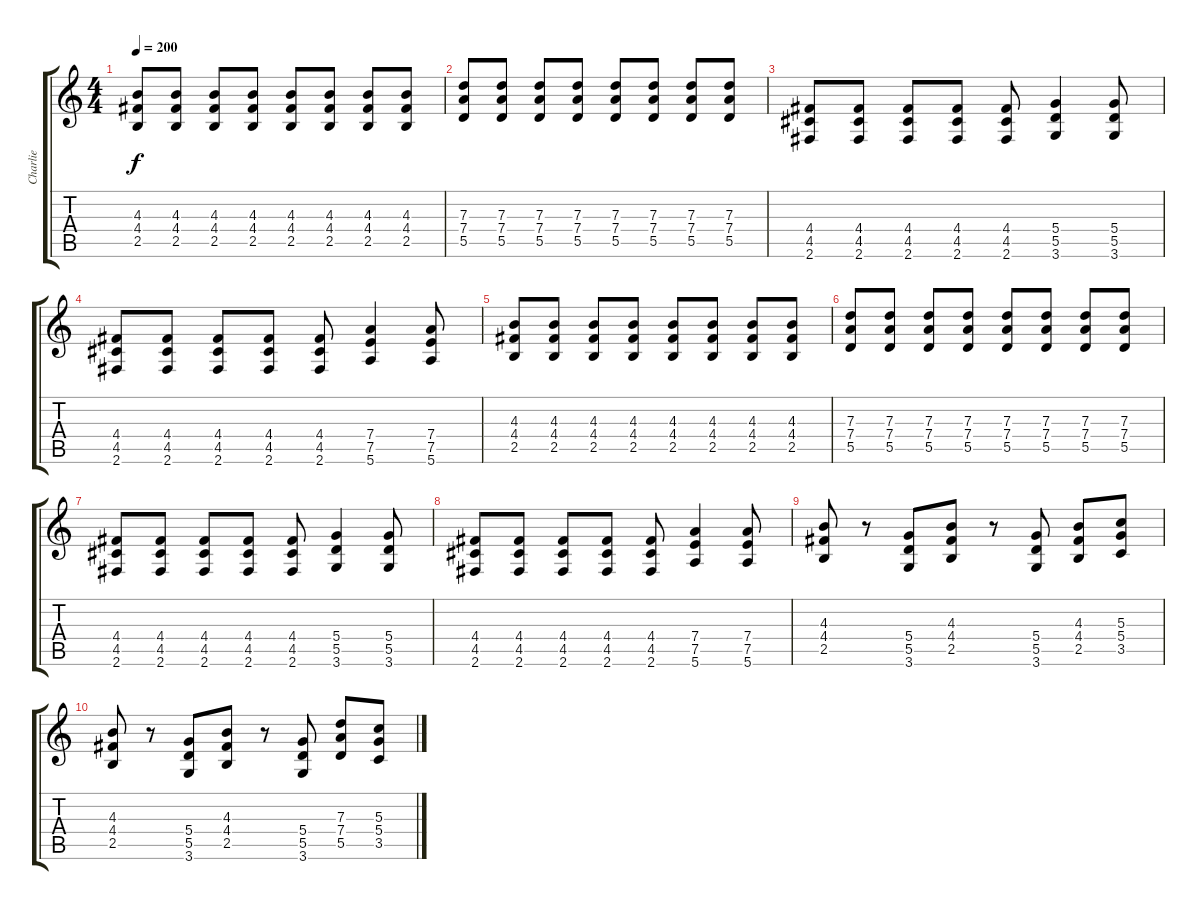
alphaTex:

\track ("Charlie" "Charlie") {instrument distortionguitar}
\staff {score tabs}
\tuning (E4 B3 G3 D3 A2 E2) {hide}
\ts (4 4)
\tempo 200
\clef g2
\ks c
(4.3 4.4 2.5).8{dy f} (4.3 4.4 2.5).8 (4.3 4.4 2.5).8 (4.3 4.4 2.5).8 (4.3 4.4 2.5).8 (4.3 4.4 2.5).8 (4.3 4.4 2.5).8 (4.3 4.4 2.5).8 |
(7.3 7.4 5.5).8 (7.3 7.4 5.5).8 (7.3 7.4 5.5).8 (7.3 7.4 5.5).8 (7.3 7.4 5.5).8 (7.3 7.4 5.5).8 (7.3 7.4 5.5).8 (7.3 7.4 5.5).8 |
(4.4 4.5 2.6).8 (4.4 4.5 2.6).8 (4.4 4.5 2.6).8 (4.4 4.5 2.6).8 (4.4 4.5 2.6).8 (5.4 5.5 3.6).4 (5.4 5.5 3.6).8 |
(4.4 4.5 2.6).8 (4.4 4.5 2.6).8 (4.4 4.5 2.6).8 (4.4 4.5 2.6).8 (4.4 4.5 2.6).8 (7.4 7.5 5.6).4 (7.4 7.5 5.6).8 |
(4.3 4.4 2.5).8 (4.3 4.4 2.5).8 (4.3 4.4 2.5).8 (4.3 4.4 2.5).8 (4.3 4.4 2.5).8 (4.3 4.4 2.5).8 (4.3 4.4 2.5).8 (4.3 4.4 2.5).8 |
(7.3 7.4 5.5).8 (7.3 7.4 5.5).8 (7.3 7.4 5.5).8 (7.3 7.4 5.5).8 (7.3 7.4 5.5).8 (7.3 7.4 5.5).8 (7.3 7.4 5.5).8 (7.3 7.4 5.5).8 |
(4.4 4.5 2.6).8 (4.4 4.5 2.6).8 (4.4 4.5 2.6).8 (4.4 4.5 2.6).8 (4.4 4.5 2.6).8 (5.4 5.5 3.6).4 (5.4 5.5 3.6).8 |
(4.4 4.5 2.6).8 (4.4 4.5 2.6).8 (4.4 4.5 2.6).8 (4.4 4.5 2.6).8 (4.4 4.5 2.6).8 (7.4 7.5 5.6).4 (7.4 7.5 5.6).8 |
(4.3 4.4 2.5).8 r.8 (5.4 5.5 3.6).8 (4.3 4.4 2.5).8 r.8 (5.4 5.5 3.6).8 (4.3 4.4 2.5).8 (5.3 5.4 3.5).8 |
(4.3 4.4 2.5).8 r.8 (5.4 5.5 3.6).8 (4.3 4.4 2.5).8 r.8 (5.4 5.5 3.6).8 (7.3 7.4 5.5).8 (5.3 5.4 3.5).8
